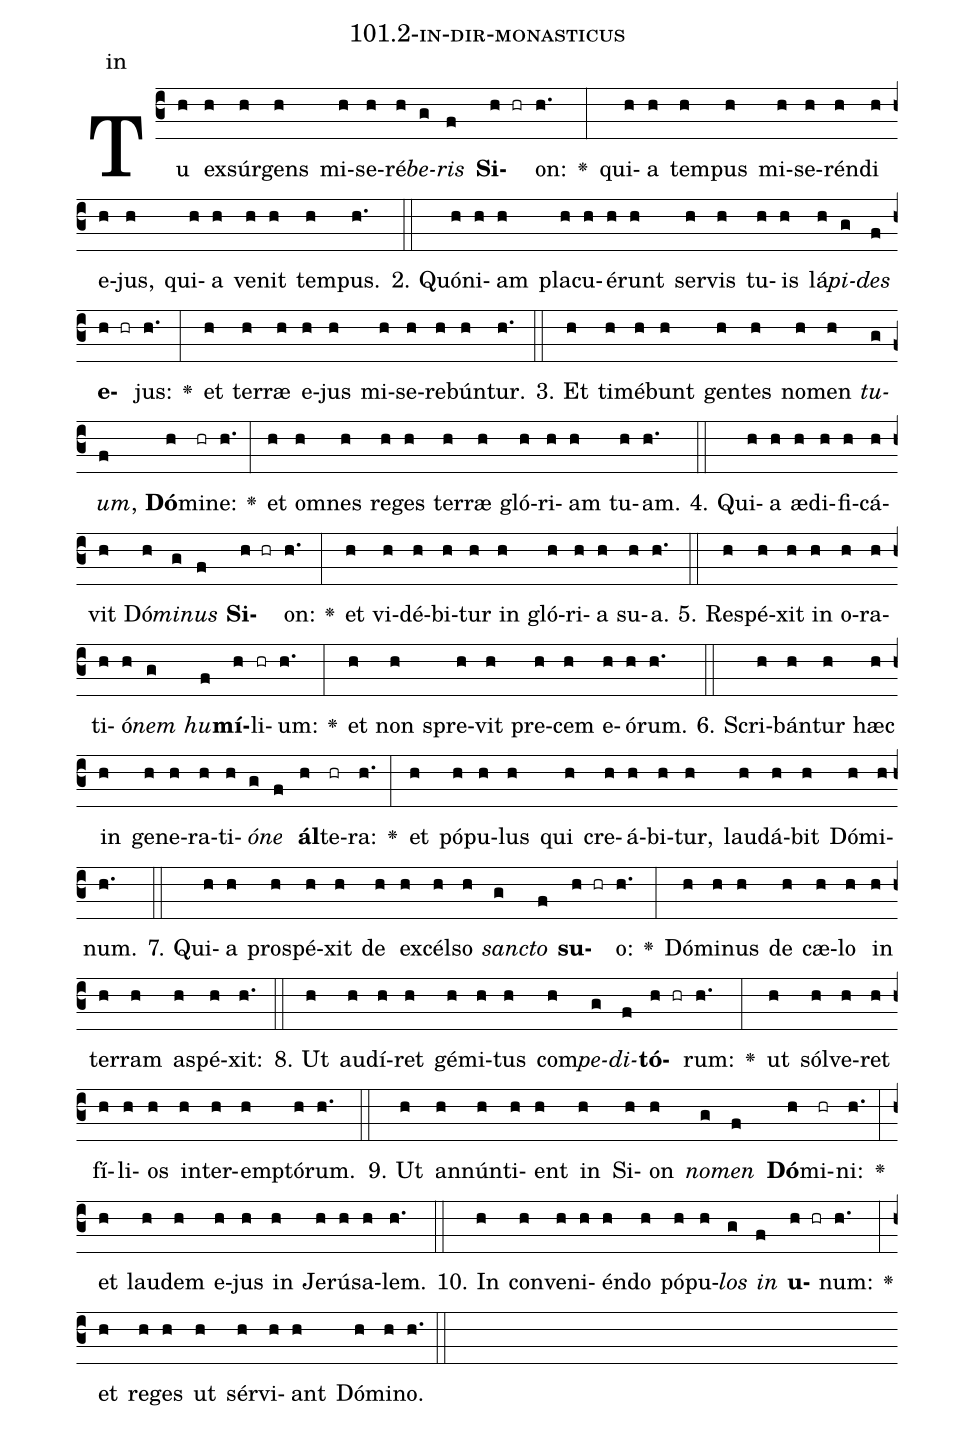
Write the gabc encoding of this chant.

name: 101.2-in-dir-monasticus;
annotation: in;
%%
(c3)Tu(h) ex(h)súr(h)gens(h) mi(h)se(h)ré(h)<i>be</i>(g)<i>ris</i>(f) <b>Si</b>(h hr)on:(h.) <v>\greheightstar</v>(:) qui(h)a(h) tem(h)pus(h) mi(h)se(h)rén(h)di(h) e(h)jus,(h) qui(h)a(h) ve(h)nit(h) tem(h)pus.(h.) (::)
2. Quón(h)i(h)am(h) pla(h)cu(h)é(h)runt(h) ser(h)vis(h) tu(h)is(h) lá(h)<i>pi</i>(g)<i>des</i>(f) <b>e</b>(h hr)jus:(h.) <v>\greheightstar</v>(:) et(h) ter(h)ræ(h) e(h)jus(h) mi(h)se(h)re(h)bún(h)tur.(h.) (::)
3. Et(h) ti(h)mé(h)bunt(h) gen(h)tes(h) no(h)men(h) <i>tu</i>(g)<i>um</i>,(f) <b>Dó</b>(h)mi(hr)ne:(h.) <v>\greheightstar</v>(:) et(h) om(h)nes(h) re(h)ges(h) ter(h)ræ(h) gló(h)ri(h)am(h) tu(h)am.(h.) (::)
4. Qui(h)a(h) æ(h)di(h)fi(h)cá(h)vit(h) Dó(h)<i>mi</i>(g)<i>nus</i>(f) <b>Si</b>(h hr)on:(h.) <v>\greheightstar</v>(:) et(h) vi(h)dé(h)bi(h)tur(h) in(h) gló(h)ri(h)a(h) su(h)a.(h.) (::)
5. Re(h)spé(h)xit(h) in(h) o(h)ra(h)ti(h)ó(h)<i>nem</i>(g) <i>hu</i>(f)<b>mí</b>(h)li(hr)um:(h.) <v>\greheightstar</v>(:) et(h) non(h) spre(h)vit(h) pre(h)cem(h) e(h)ó(h)rum.(h.) (::)
6. Scri(h)bán(h)tur(h) hæc(h) in(h) ge(h)ne(h)ra(h)ti(h)<i>ó</i>(g)<i>ne</i>(f) <b>ál</b>(h)te(hr)ra:(h.) <v>\greheightstar</v>(:) et(h) pó(h)pu(h)lus(h) qui(h) cre(h)á(h)bi(h)tur,(h) lau(h)dá(h)bit(h) Dó(h)mi(h)num.(h.) (::)
7. Qui(h)a(h) pro(h)spé(h)xit(h) de(h) ex(h)cél(h)so(h) <i>sanc</i>(g)<i>to</i>(f) <b>su</b>(h hr)o:(h.) <v>\greheightstar</v>(:) Dó(h)mi(h)nus(h) de(h) cæ(h)lo(h) in(h) ter(h)ram(h) a(h)spé(h)xit:(h.) (::)
8. Ut(h) au(h)dí(h)ret(h) gé(h)mi(h)tus(h) com(h)<i>pe</i>(g)<i>di</i>(f)<b>tó</b>(h hr)rum:(h.) <v>\greheightstar</v>(:) ut(h) sól(h)ve(h)ret(h) fí(h)li(h)os(h) in(h)ter(h)emp(h)tó(h)rum.(h.) (::)
9. Ut(h) an(h)nún(h)ti(h)ent(h) in(h) Si(h)on(h) <i>no</i>(g)<i>men</i>(f) <b>Dó</b>(h)mi(hr)ni:(h.) <v>\greheightstar</v>(:) et(h) lau(h)dem(h) e(h)jus(h) in(h) Je(h)rú(h)sa(h)lem.(h.) (::)
10. In(h) con(h)ve(h)ni(h)én(h)do(h) pó(h)pu(h)<i>los</i>(g) <i>in</i>(f) <b>u</b>(h hr)num:(h.) <v>\greheightstar</v>(:) et(h) re(h)ges(h) ut(h) sér(h)vi(h)ant(h) Dó(h)mi(h)no.(h.) (::)
